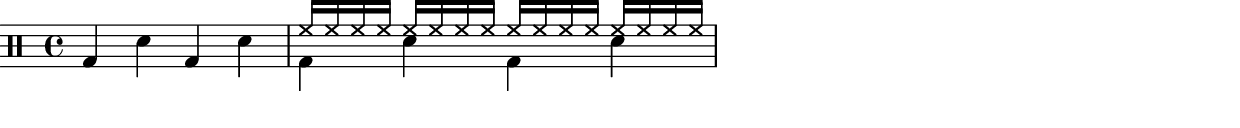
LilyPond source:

%% Generated by lilypond-book
%% Options: [exampleindent=10.16\mm,indent=0\mm,line-width=160\mm]
\include "lilypond-book-preamble.ly"


% ****************************************************************
% Start cut-&-pastable-section
% ****************************************************************

#(ly:set-option 'eps-box-padding 3.000000)



\paper {
  indent = 0\mm
  line-width = 160\mm
  % offset the left padding, also add 1mm as lilypond creates cropped
  % images with a little space on the right
  line-width = #(- line-width (* mm  3.000000) (* mm 1))
}

\layout {
  
}




% ****************************************************************
% ly snippet:
% ****************************************************************
\sourcefilename "/lilypond-2.24.3/input/regression/midi-drums.ly"
\sourcefileline 0
\version "2.16.0" 
\header {
  texidoc = "Midi can create drums."
}

\score {
  \new DrumStaff <<
    \drummode {
      bd4 sn4 bd4 sn4
      <<
	{\voiceOne \repeat unfold 16 hh16 }
	\new DrumVoice { \voiceTwo bd4 sn4 bd4 sn4 }
      >> \oneVoice
    }
  >>
  \layout {}
  \midi {}
}



% ****************************************************************
% end ly snippet
% ****************************************************************
